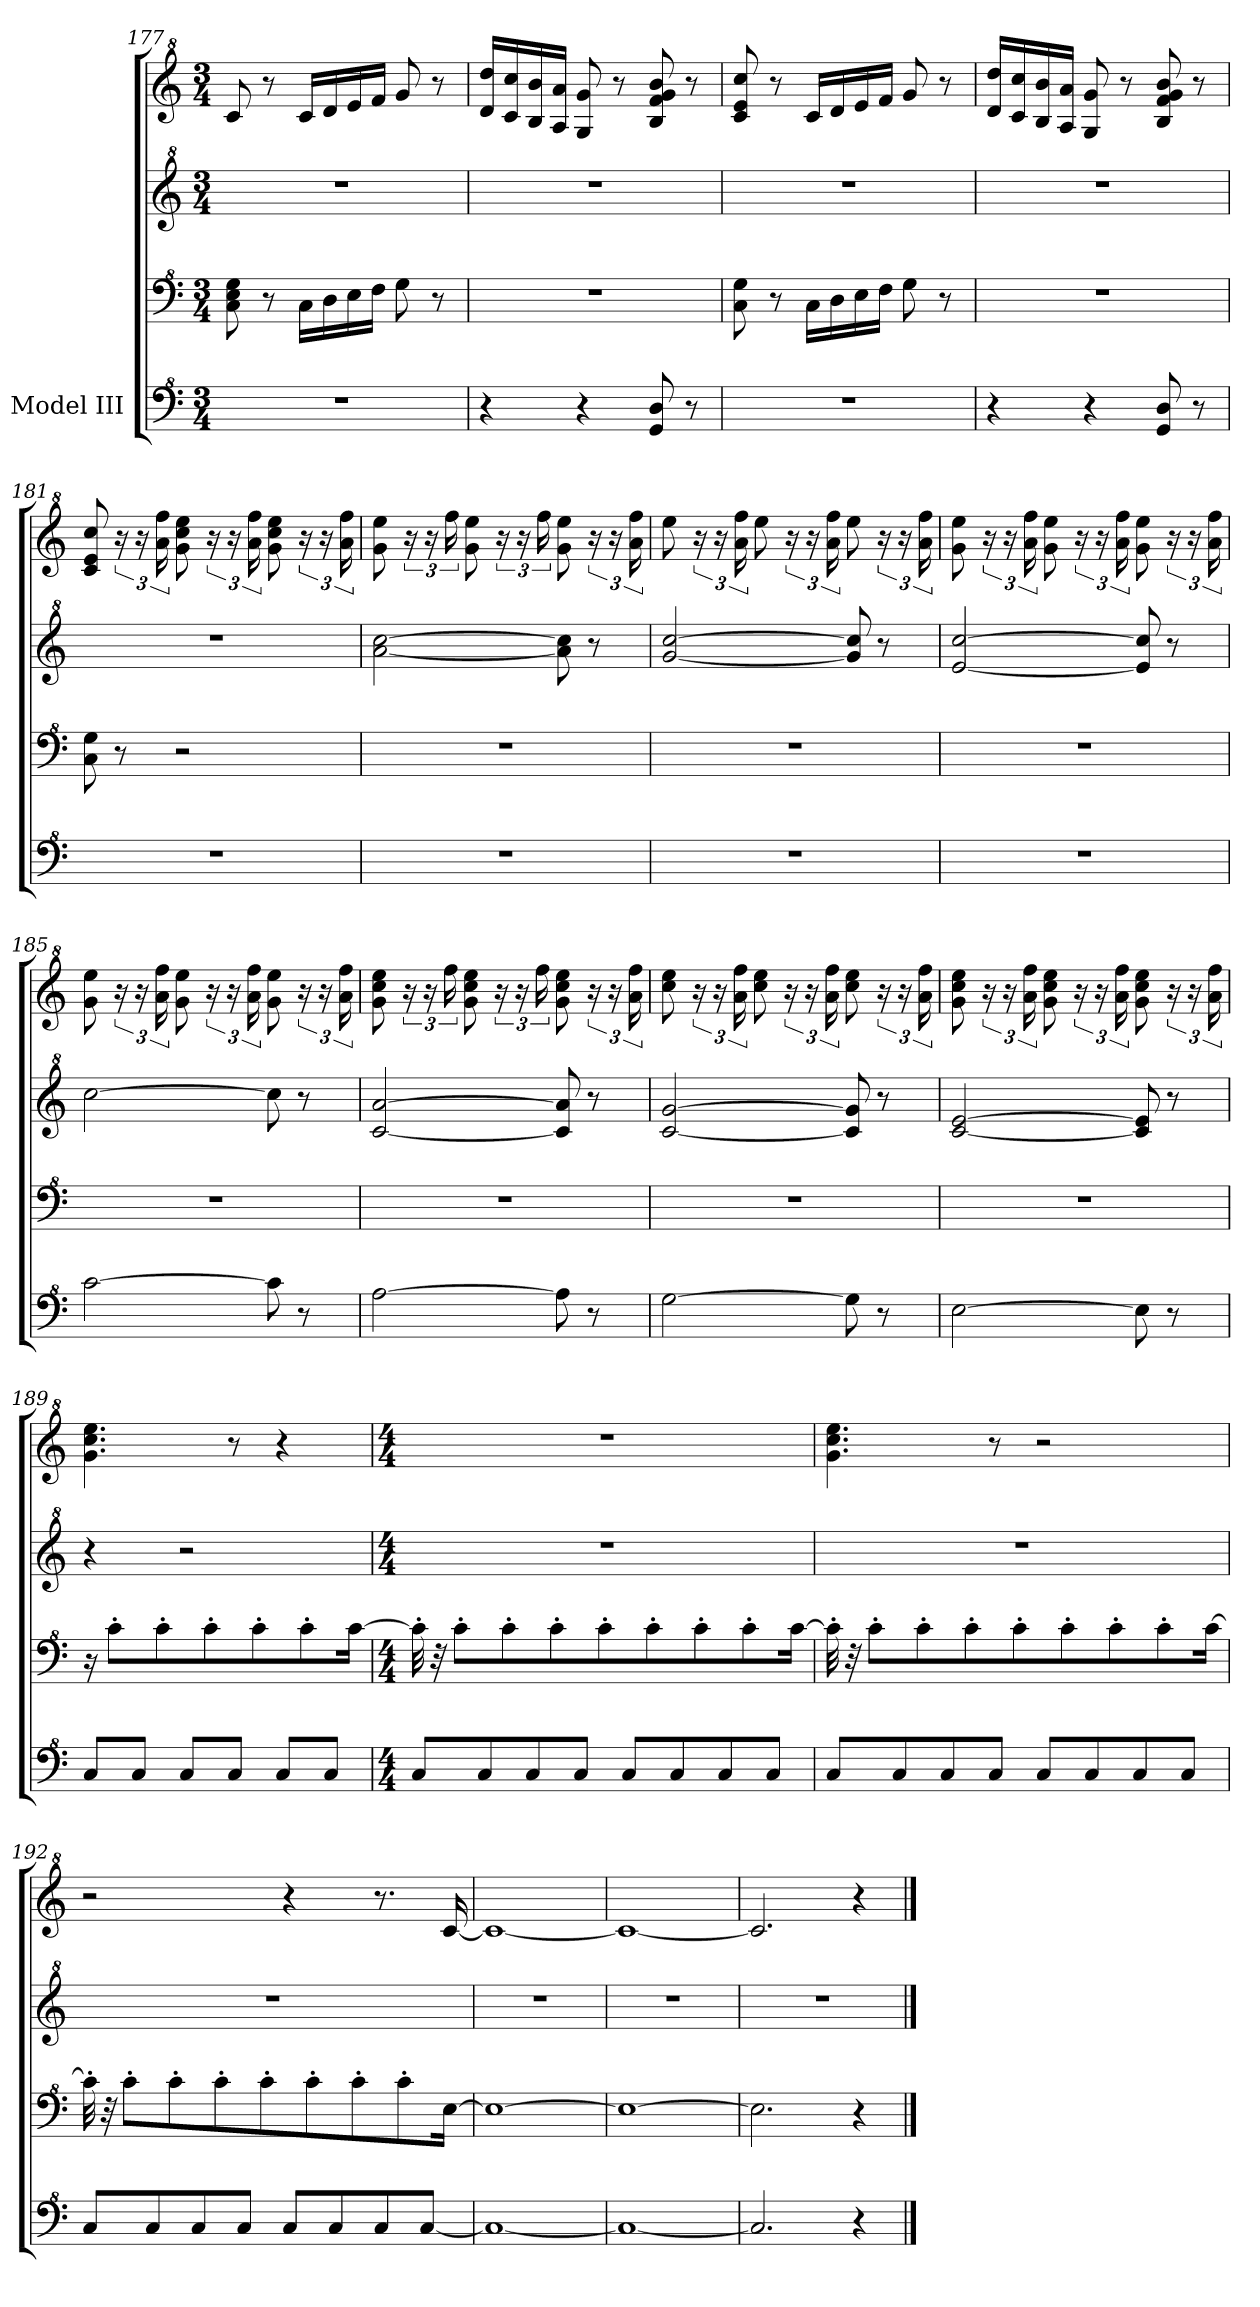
**kern	**kern	**kern	**kern
*part1	*part1	*part1	*part1
*staff4	*staff3	*staff2	*staff1
*I"Model III	*	*	*
!!LO:LB:g=z
*clefF^4	*clefF^4	*clefG^2	*clefG^2
*k[]	*k[]	*k[]	*k[]
*M3/4	*M3/4	*M3/4	*M3/4
=177	=177	=177	=177
2.r	8c\ 8e\ 8g\	2.r	8cc/
.	8r	.	8r
.	16c\LL	.	16cc/LL
.	16d\	.	16dd/
.	16e\	.	16ee/
.	16f\JJ	.	16ff/JJ
.	8g\	.	8gg/
.	8r	.	8r
=178	=178	=178	=178
4r	2.r	2.r	16dd/ 16ddd/LL
.	.	.	16cc/ 16ccc/
.	.	.	16b/ 16bb/
.	.	.	16a/ 16aa/JJ
4r	.	.	8g/ 8gg/
.	.	.	8r
8G/ 8d/	.	.	8b/ 8ff/ 8gg/ 8bb/
8r	.	.	8r
=179	=179	=179	=179
2.r	8c\ 8g\	2.r	8cc/ 8ee/ 8ccc/
.	8r	.	8r
.	16c\LL	.	16cc/LL
.	16d\	.	16dd/
.	16e\	.	16ee/
.	16f\JJ	.	16ff/JJ
.	8g\	.	8gg/
.	8r	.	8r
=180	=180	=180	=180
4r	2.r	2.r	16dd/ 16ddd/LL
.	.	.	16cc/ 16ccc/
.	.	.	16b/ 16bb/
.	.	.	16a/ 16aa/JJ
4r	.	.	8g/ 8gg/
.	.	.	8r
8G/ 8d/	.	.	8b/ 8ff/ 8gg/ 8bb/
8r	.	.	8r
!!LO:PB:g=z
=181	=181	=181	=181
2.r	8c\ 8g\	2.r	8cc/ 8ee/ 8ccc/
.	8r	.	24r
.	.	.	24r
.	.	.	24aa\ 24fff\
.	2r	.	8gg\ 8ccc\ 8eee\
.	.	.	24r
.	.	.	24r
.	.	.	24aa\ 24fff\
.	.	.	8gg\ 8ccc\ 8eee\
.	.	.	24r
.	.	.	24r
.	.	.	24aa\ 24fff\
=182	=182	=182	=182
2.r	2.r	[2aa\ [2ccc\	8gg\ 8eee\
.	.	.	24r
.	.	.	24r
.	.	.	24fff\
.	.	.	8gg\ 8eee\
.	.	.	24r
.	.	.	24r
.	.	.	24fff\
.	.	8aa\] 8ccc\]	8gg\ 8eee\
.	.	8r	24r
.	.	.	24r
.	.	.	24aa\ 24fff\
=183	=183	=183	=183
2.r	2.r	[2gg/ [2ccc/	8eee\
.	.	.	24r
.	.	.	24r
.	.	.	24aa\ 24fff\
.	.	.	8eee\
.	.	.	24r
.	.	.	24r
.	.	.	24aa\ 24fff\
.	.	8gg/] 8ccc/]	8eee\
.	.	8r	24r
.	.	.	24r
.	.	.	24aa\ 24fff\
!!LO:LB:g=z
=184	=184	=184	=184
2.r	2.r	[2ee/ [2ccc/	8gg\ 8eee\
.	.	.	24r
.	.	.	24r
.	.	.	24aa\ 24fff\
.	.	.	8gg\ 8eee\
.	.	.	24r
.	.	.	24r
.	.	.	24aa\ 24fff\
.	.	8ee/] 8ccc/]	8gg\ 8eee\
.	.	8r	24r
.	.	.	24r
.	.	.	24aa\ 24fff\
=185	=185	=185	=185
[2cc\	2.r	[2ccc\	8gg\ 8eee\
.	.	.	24r
.	.	.	24r
.	.	.	24aa\ 24fff\
.	.	.	8gg\ 8eee\
.	.	.	24r
.	.	.	24r
.	.	.	24aa\ 24fff\
8cc\]	.	8ccc\]	8gg\ 8eee\
8r	.	8r	24r
.	.	.	24r
.	.	.	24aa\ 24fff\
=186	=186	=186	=186
[2a\	2.r	[2cc/ [2aa/	8gg\ 8ccc\ 8eee\
.	.	.	24r
.	.	.	24r
.	.	.	24fff\
.	.	.	8gg\ 8ccc\ 8eee\
.	.	.	24r
.	.	.	24r
.	.	.	24fff\
8a\]	.	8cc/] 8aa/]	8gg\ 8ccc\ 8eee\
8r	.	8r	24r
.	.	.	24r
.	.	.	24aa\ 24fff\
!!LO:LB:g=z
=187	=187	=187	=187
[2g\	2.r	[2cc/ [2gg/	8ccc\ 8eee\
.	.	.	24r
.	.	.	24r
.	.	.	24aa\ 24fff\
.	.	.	8ccc\ 8eee\
.	.	.	24r
.	.	.	24r
.	.	.	24aa\ 24fff\
8g\]	.	8cc/] 8gg/]	8ccc\ 8eee\
8r	.	8r	24r
.	.	.	24r
.	.	.	24aa\ 24fff\
=188	=188	=188	=188
[2e\	2.r	[2cc/ [2ee/	8gg\ 8ccc\ 8eee\
.	.	.	24r
.	.	.	24r
.	.	.	24aa\ 24fff\
.	.	.	8gg\ 8ccc\ 8eee\
.	.	.	24r
.	.	.	24r
.	.	.	24aa\ 24fff\
8e\]	.	8cc/] 8ee/]	8gg\ 8ccc\ 8eee\
8r	.	8r	24r
.	.	.	24r
.	.	.	24aa\ 24fff\
=189	=189	=189	=189
8c/L	16r	4r	4.gg\ 4.ccc\ 4.eee\
.	8cc'\L	.	.
8c/J	.	.	.
.	8cc'\	.	.
8c/L	.	2r	.
.	8cc'\	.	.
8c/J	.	.	8r
.	8cc'\	.	.
8c/L	.	.	4r
.	8cc'\	.	.
8c/J	.	.	.
.	[16cc\Jk	.	.
=190	=190	=190	=190
*M4/4	*M4/4	*M4/4	*M4/4
8c/L	32cc'\]	1r	1r
.	32r	.	.
.	8cc'\L	.	.
8c/	.	.	.
.	8cc'\	.	.
8c/	.	.	.
.	8cc'\	.	.
8c/J	.	.	.
.	8cc'\	.	.
8c/L	.	.	.
.	8cc'\	.	.
8c/	.	.	.
.	8cc'\	.	.
8c/	.	.	.
.	8cc'\	.	.
8c/J	.	.	.
.	[16cc\Jk	.	.
!!LO:PB:g=z
=191	=191	=191	=191
8c/L	32cc'\]	1r	4.gg\ 4.ccc\ 4.eee\
.	32r	.	.
.	8cc'\L	.	.
8c/	.	.	.
.	8cc'\	.	.
8c/	.	.	.
.	8cc'\	.	.
8c/J	.	.	8r
.	8cc'\	.	.
8c/L	.	.	2r
.	8cc'\	.	.
8c/	.	.	.
.	8cc'\	.	.
8c/	.	.	.
.	8cc'\	.	.
8c/J	.	.	.
.	[16cc\Jk	.	.
=192	=192	=192	=192
8c/L	32cc'\]	1r	2r
.	32r	.	.
.	8cc'\L	.	.
8c/	.	.	.
.	8cc'\	.	.
8c/	.	.	.
.	8cc'\	.	.
8c/J	.	.	.
.	8cc'\	.	.
8c/L	.	.	4r
.	8cc'\	.	.
8c/	.	.	.
.	8cc'\	.	.
8c/	.	.	8.r
.	8cc'\	.	.
[8c/J	.	.	.
.	[16e\Jk	.	[16cc/
=193	=193	=193	=193
1c_	1e_	1r	1cc_
=194	=194	=194	=194
1c_	1e_	1r	1cc_
=195	=195	=195	=195
2.c/]	2.e\]	1r	2.cc/]
4r	4r	.	4r
==	==	==	==
*-	*-	*-	*-
